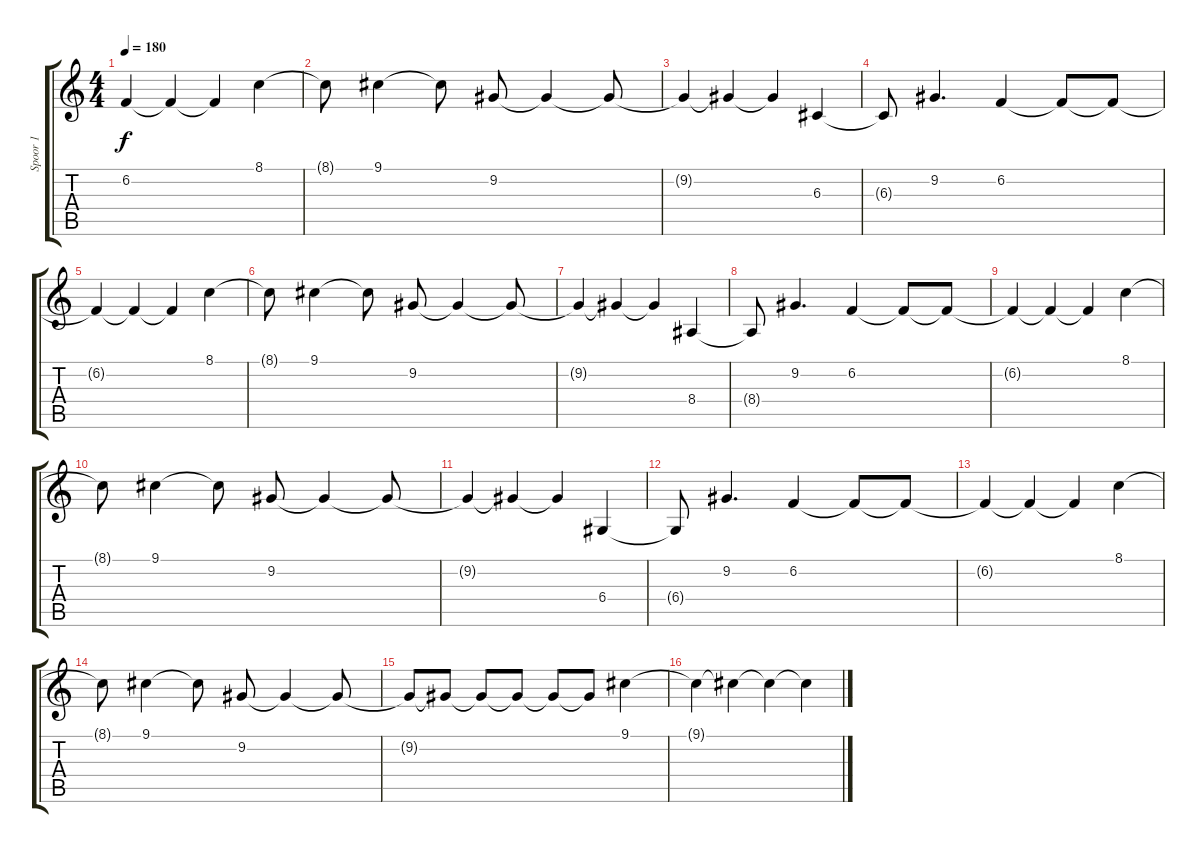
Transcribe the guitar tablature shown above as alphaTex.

\track ("Spoor 1" "Spoor 1") {instrument violin}
\staff {score tabs}
\tuning (E4 B3 G3 D3 A2 E2) {hide}
\ts (4 4)
\tempo 180
\clef g2
\ks c
6.2{t}.4{dy f} 6.2{t}.4 6.2{t}.4 8.1.4 |
8.1{t}.8 9.1.4 9.1{t}.8 9.2.8 9.2{t}.4 9.2{t}.8 |
9.2{t}.4 9.2{t}.4 9.2{t}.4 6.3.4 |
6.3{t}.8 9.2.4{d} 6.2.4 6.2{t}.8 6.2{t}.8 |
6.2{t}.4 6.2{t}.4 6.2{t}.4 8.1.4 |
8.1{t}.8 9.1.4 9.1{t}.8 9.2.8 9.2{t}.4 9.2{t}.8 |
9.2{t}.4 9.2{t}.4 9.2{t}.4 8.4.4 |
8.4{t}.8 9.2.4{d} 6.2.4 6.2{t}.8 6.2{t}.8 |
6.2{t}.4 6.2{t}.4 6.2{t}.4 8.1.4 |
8.1{t}.8 9.1.4 9.1{t}.8 9.2.8 9.2{t}.4 9.2{t}.8 |
9.2{t}.4 9.2{t}.4 9.2{t}.4 6.4.4 |
6.4{t}.8 9.2.4{d} 6.2.4 6.2{t}.8 6.2{t}.8 |
6.2{t}.4 6.2{t}.4 6.2{t}.4 8.1.4 |
8.1{t}.8 9.1.4 9.1{t}.8 9.2.8 9.2{t}.4 9.2{t}.8 |
9.2{t}.8 9.2{t}.8 9.2{t}.8 9.2{t}.8 9.2{t}.8 9.2{t}.8 9.1.4 |
9.1{t}.4 9.1{t}.4 9.1{t}.4 9.1{t}.4
